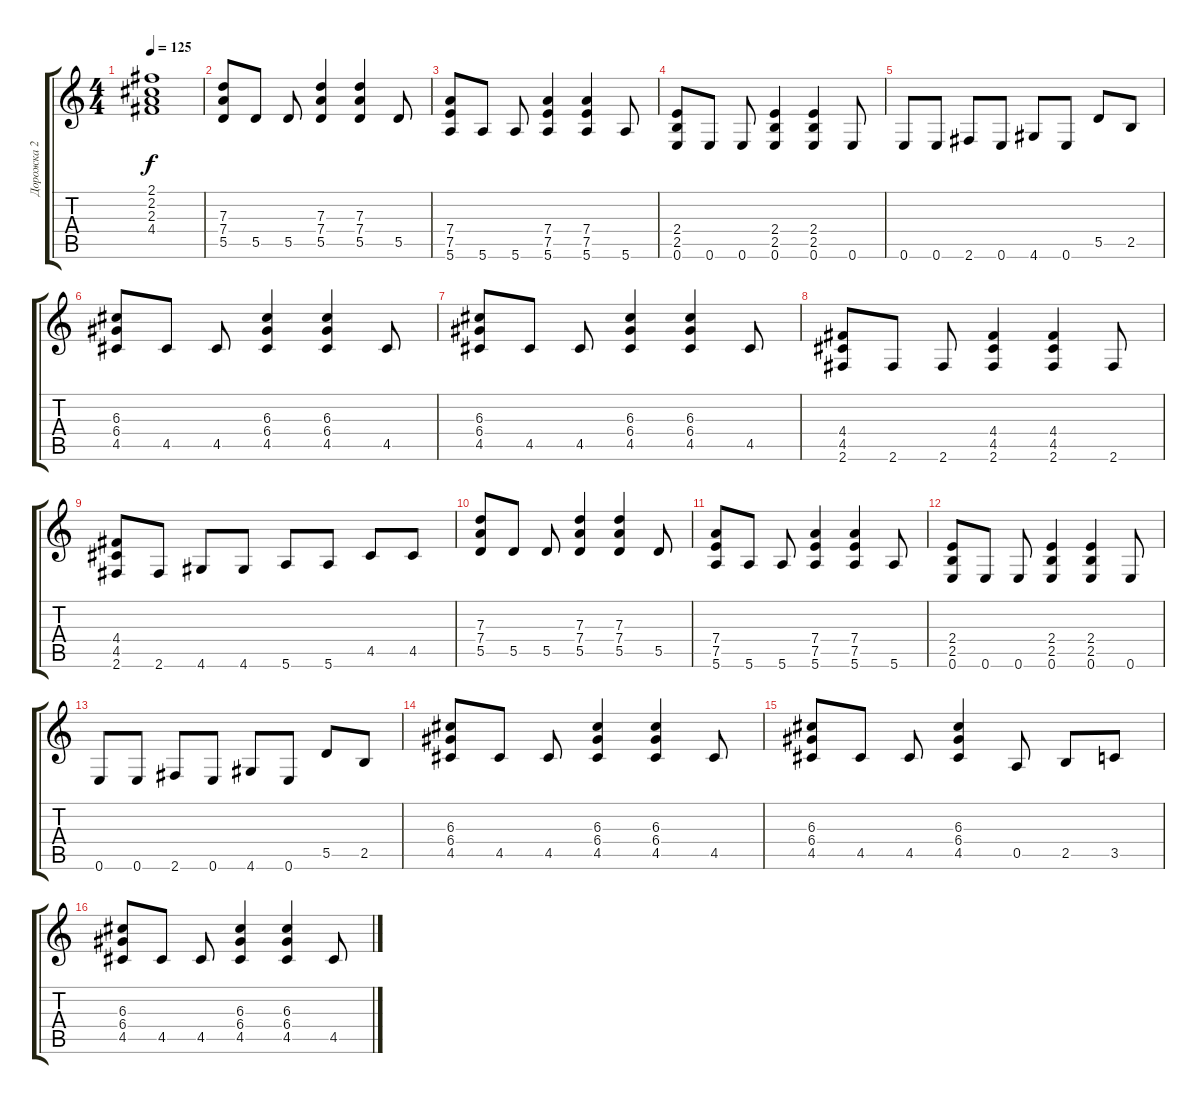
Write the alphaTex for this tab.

\track ("Дорожка 2" "Дорожка 2") {instrument distortionguitar}
\staff {score tabs}
\tuning (E4 B3 G3 D3 A2 E2) {hide}
\ts (4 4)
\tempo 125
\clef g2
\ks c
(2.1{t} 2.2{t} 2.3{t} 4.4{t}).1{dy f} |
(7.3 7.4 5.5).8{instrument distortionguitar} 5.5.8 5.5.8 (7.3 7.4 5.5).4 (7.3 7.4 5.5).4 5.5.8 |
(7.4 7.5 5.6).8 5.6.8 5.6.8 (7.4 7.5 5.6).4 (7.4 7.5 5.6).4 5.6.8 |
(2.4 2.5 0.6).8 0.6.8 0.6.8 (2.4 2.5 0.6).4 (2.4 2.5 0.6).4 0.6.8 |
0.6.8 0.6.8 2.6.8 0.6.8 4.6.8 0.6.8 5.5.8 2.5.8 |
(6.3 6.4 4.5).8 4.5.8 4.5.8 (6.3 6.4 4.5).4 (6.3 6.4 4.5).4 4.5.8 |
(6.3 6.4 4.5).8 4.5.8 4.5.8 (6.3 6.4 4.5).4 (6.3 6.4 4.5).4 4.5.8 |
(4.4 4.5 2.6).8 2.6.8 2.6.8 (4.4 4.5 2.6).4 (4.4 4.5 2.6).4 2.6.8 |
(4.4 4.5 2.6).8 2.6.8 4.6.8 4.6.8 5.6.8 5.6.8 4.5.8 4.5.8 |
(7.3 7.4 5.5).8 5.5.8 5.5.8 (7.3 7.4 5.5).4 (7.3 7.4 5.5).4 5.5.8 |
(7.4 7.5 5.6).8 5.6.8 5.6.8 (7.4 7.5 5.6).4 (7.4 7.5 5.6).4 5.6.8 |
(2.4 2.5 0.6).8 0.6.8 0.6.8 (2.4 2.5 0.6).4 (2.4 2.5 0.6).4 0.6.8 |
0.6.8 0.6.8 2.6.8 0.6.8 4.6.8 0.6.8 5.5.8 2.5.8 |
(6.3 6.4 4.5).8 4.5.8 4.5.8 (6.3 6.4 4.5).4 (6.3 6.4 4.5).4 4.5.8 |
(6.3 6.4 4.5).8 4.5.8 4.5.8 (6.3 6.4 4.5).4 0.5.8 2.5.8 3.5.8 |
(6.3 6.4 4.5).8 4.5.8 4.5.8 (6.3 6.4 4.5).4 (6.3 6.4 4.5).4 4.5.8
